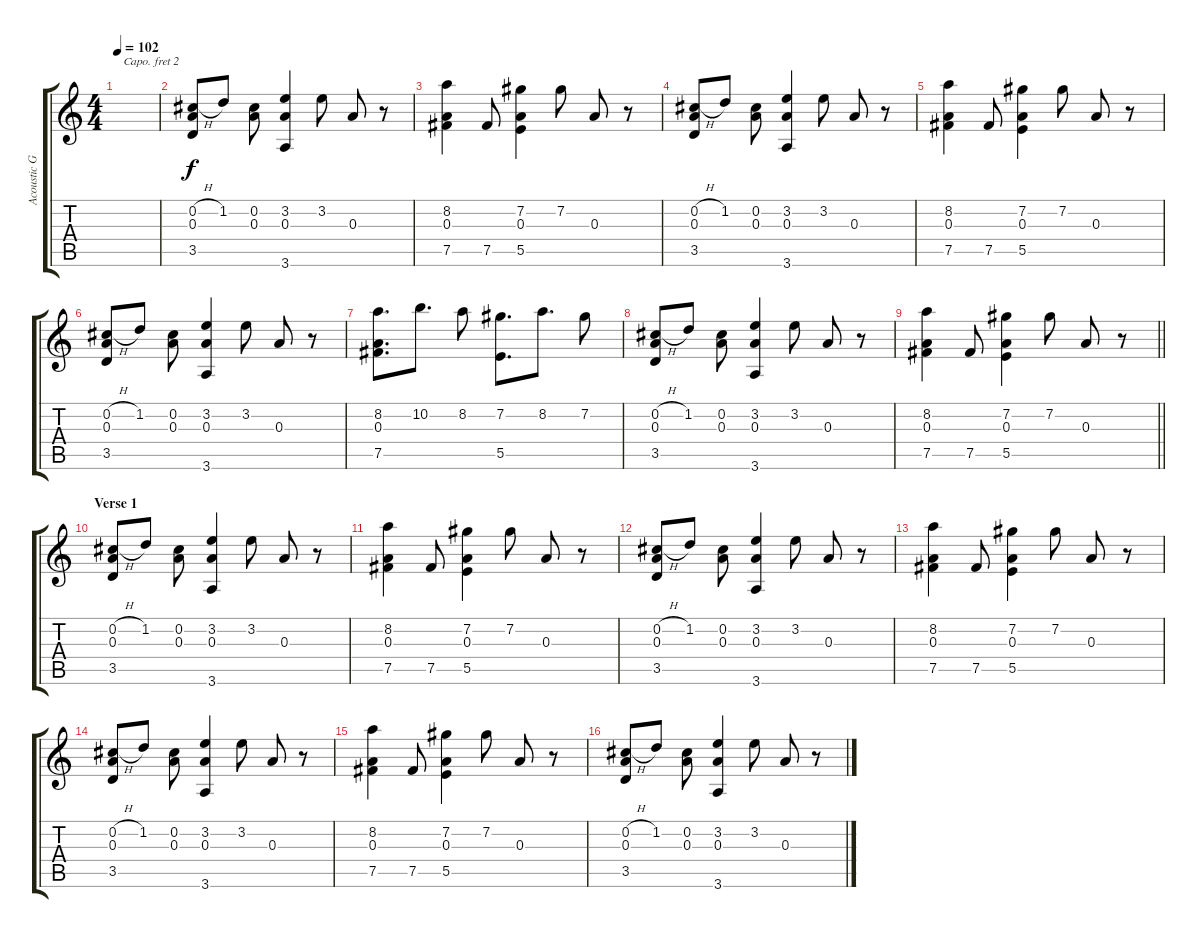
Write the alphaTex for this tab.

\track ("Acoustic Guitar" "Acoustic G") {instrument acousticguitarnylon}
\staff {score tabs}
\capo 2
\tuning (E4 B3 G3 D3 A2 E2) {hide}
\ts (4 4)
\tempo 102
\clef g2
\ks c
|
(0.2{h} 0.3 3.5).8 1.2.8 (0.2 0.3).8 (3.2 0.3 3.6).4 3.2.8 0.3.8 r.8 |
(8.2 0.3 7.5).4 7.5.8 (7.2 0.3 5.5).4 7.2.8 0.3.8 r.8 |
(0.2{h} 0.3 3.5).8 1.2.8 (0.2 0.3).8 (3.2 0.3 3.6).4 3.2.8 0.3.8 r.8 |
(8.2 0.3 7.5).4 7.5.8 (7.2 0.3 5.5).4 7.2.8 0.3.8 r.8 |
(0.2{h} 0.3 3.5).8 1.2.8 (0.2 0.3).8 (3.2 0.3 3.6).4 3.2.8 0.3.8 r.8 |
(8.2 0.3 7.5).8{d} 10.2.8{d} 8.2.8 (7.2 5.5).8{d} 8.2.8{d} 7.2.8 |
(0.2{h} 0.3 3.5).8 1.2.8 (0.2 0.3).8 (3.2 0.3 3.6).4 3.2.8 0.3.8 r.8 |
\barLineRight lightlight
(8.2 0.3 7.5).4 7.5.8 (7.2 0.3 5.5).4 7.2.8 0.3.8 r.8 |
\section ("" "Verse 1")
(0.2{h} 0.3 3.5).8 1.2.8 (0.2 0.3).8 (3.2 0.3 3.6).4 3.2.8 0.3.8 r.8 |
(8.2 0.3 7.5).4 7.5.8 (7.2 0.3 5.5).4 7.2.8 0.3.8 r.8 |
(0.2{h} 0.3 3.5).8 1.2.8 (0.2 0.3).8 (3.2 0.3 3.6).4 3.2.8 0.3.8 r.8 |
(8.2 0.3 7.5).4 7.5.8 (7.2 0.3 5.5).4 7.2.8 0.3.8 r.8 |
(0.2{h} 0.3 3.5).8 1.2.8 (0.2 0.3).8 (3.2 0.3 3.6).4 3.2.8 0.3.8 r.8 |
(8.2 0.3 7.5).4 7.5.8 (7.2 0.3 5.5).4 7.2.8 0.3.8 r.8 |
(0.2{h} 0.3 3.5).8 1.2.8 (0.2 0.3).8 (3.2 0.3 3.6).4 3.2.8 0.3.8 r.8
